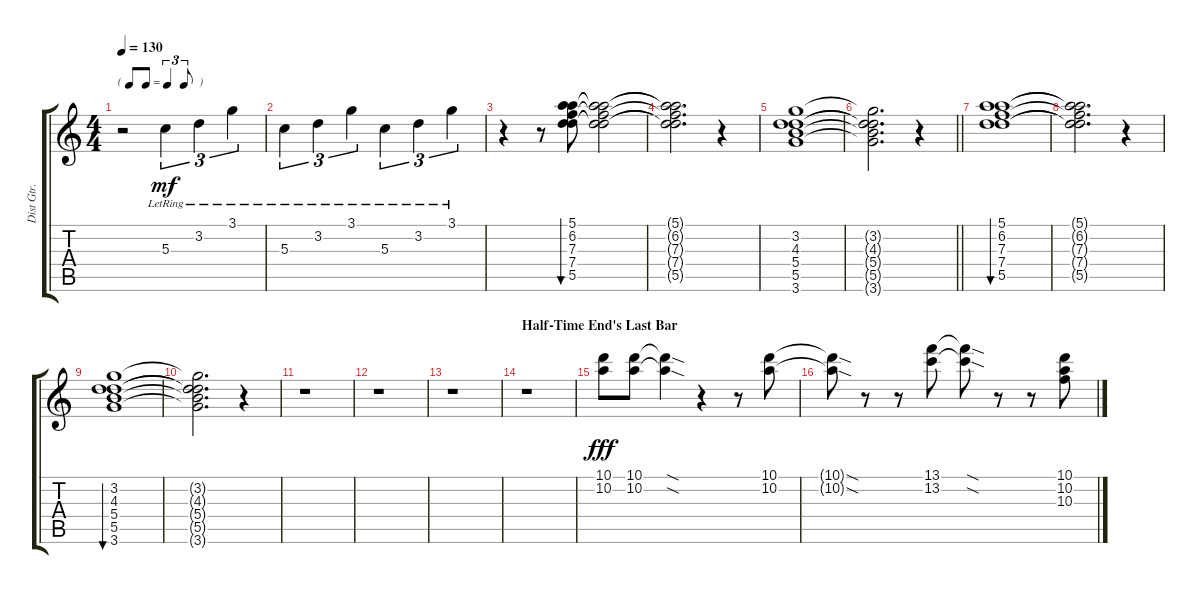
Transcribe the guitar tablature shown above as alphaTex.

\track ("Dist Gtr." "Dist Gtr.") {instrument distortionguitar}
\staff {score tabs}
\tuning (E4 B3 G3 D4 A3 E3) {hide}
\ts (4 4)
\tf triplet8th
\tempo 130
\clef g2
\ks c
r.2{dy mf} 5.3{lr}.4{tu (3 2)} 3.2{lr}.4{tu (3 2)} 3.1{lr}.4{tu (3 2)} |
5.3{lr}.4{tu (3 2)} 3.2{lr}.4{tu (3 2)} 3.1{lr}.4{tu (3 2)} 5.3{lr}.4{tu (3 2)} 3.2{lr}.4{tu (3 2)} 3.1{lr}.4{tu (3 2)} |
r.4 r.8 (5.1 6.2 7.3 7.4 5.5).8{bu 30} (5.1{t} 6.2{t} 7.3{t} 7.4{t} 5.5{t}).2 |
(5.1{t} 6.2{t} 7.3{t} 7.4{t} 5.5{t}).2{d} r.4 |
(3.2 4.3 5.4 5.5 3.6).1 |
\barLineRight lightlight
(3.2{t} 4.3{t} 5.4{t} 5.5{t} 3.6{t}).2{d} r.4 |
(5.1 6.2 7.3 7.4 5.5).1{bu 30} |
(5.1{t} 6.2{t} 7.3{t} 7.4{t} 5.5{t}).2{d} r.4 |
(3.2 4.3 5.4 5.5 3.6).1{bu 30} |
(3.2{t} 4.3{t} 5.4{t} 5.5{t} 3.6{t}).2{d} r.4 |
r.1 |
r.1 |
r.1 |
\section ("" "Half-Time End's Last Bar")
r.1 |
(10.1 10.2).8{dy fff} (10.1 10.2).8 (10.1{sod t} 10.2{sod t}).4 r.4 r.8 (10.1 10.2).8 |
(10.1{sod t} 10.2{sod t}).8 r.8 r.8 (13.1 13.2).8 (13.1{sod t} 13.2{sod t}).8 r.8 r.8 (10.1 10.2 10.3).8
